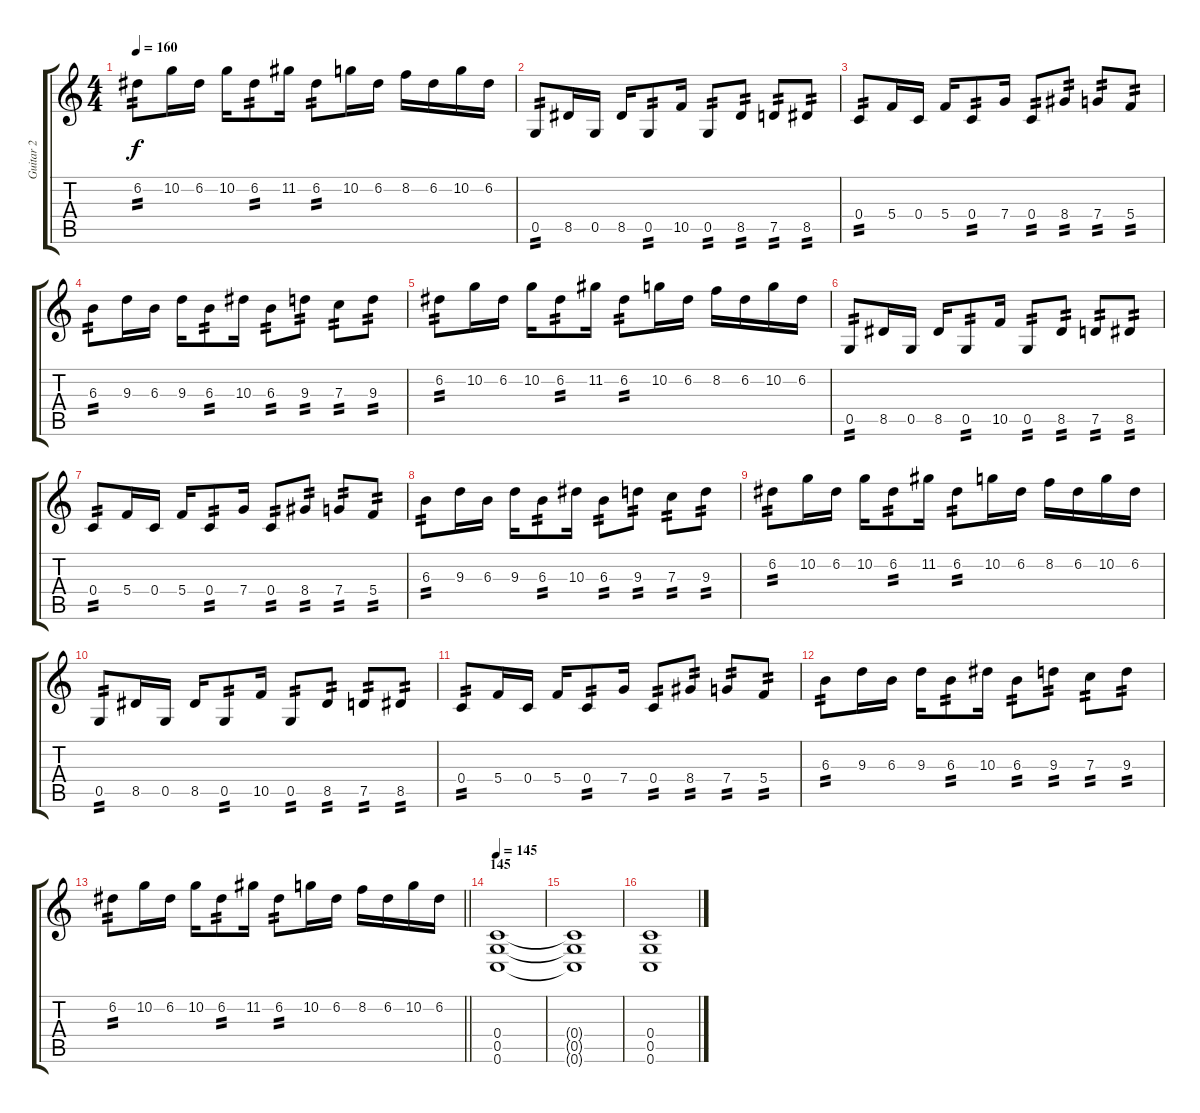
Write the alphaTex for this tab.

\track ("Guitar 2" "Guitar 2") {instrument distortionguitar}
\staff {score tabs}
\tuning (D4 A3 F3 C3 G2 C2) {hide}
\ts (4 4)
\tempo 160
\clef g2
\ks c
6.2.8{tp 2 dy f} 10.2.16 6.2.16 10.2.16 6.2.8{tp 2} 11.2.16 6.2.8{tp 2} 10.2.16 6.2.16 8.2.16 6.2.16 10.2.16 6.2.16 |
0.5.8{tp 2} 8.5.16 0.5.16 8.5.16 0.5.8{tp 2} 10.5.16 0.5.8{tp 2} 8.5.8{tp 2} 7.5.8{tp 2} 8.5.8{tp 2} |
0.4.8{tp 2} 5.4.16 0.4.16 5.4.16 0.4.8{tp 2} 7.4.16 0.4.8{tp 2} 8.4.8{tp 2} 7.4.8{tp 2} 5.4.8{tp 2} |
6.3.8{tp 2} 9.3.16 6.3.16 9.3.16 6.3.8{tp 2} 10.3.16 6.3.8{tp 2} 9.3.8{tp 2} 7.3.8{tp 2} 9.3.8{tp 2} |
6.2.8{tp 2} 10.2.16 6.2.16 10.2.16 6.2.8{tp 2} 11.2.16 6.2.8{tp 2} 10.2.16 6.2.16 8.2.16 6.2.16 10.2.16 6.2.16 |
0.5.8{tp 2} 8.5.16 0.5.16 8.5.16 0.5.8{tp 2} 10.5.16 0.5.8{tp 2} 8.5.8{tp 2} 7.5.8{tp 2} 8.5.8{tp 2} |
0.4.8{tp 2} 5.4.16 0.4.16 5.4.16 0.4.8{tp 2} 7.4.16 0.4.8{tp 2} 8.4.8{tp 2} 7.4.8{tp 2} 5.4.8{tp 2} |
6.3.8{tp 2} 9.3.16 6.3.16 9.3.16 6.3.8{tp 2} 10.3.16 6.3.8{tp 2} 9.3.8{tp 2} 7.3.8{tp 2} 9.3.8{tp 2} |
6.2.8{tp 2} 10.2.16 6.2.16 10.2.16 6.2.8{tp 2} 11.2.16 6.2.8{tp 2} 10.2.16 6.2.16 8.2.16 6.2.16 10.2.16 6.2.16 |
0.5.8{tp 2} 8.5.16 0.5.16 8.5.16 0.5.8{tp 2} 10.5.16 0.5.8{tp 2} 8.5.8{tp 2} 7.5.8{tp 2} 8.5.8{tp 2} |
0.4.8{tp 2} 5.4.16 0.4.16 5.4.16 0.4.8{tp 2} 7.4.16 0.4.8{tp 2} 8.4.8{tp 2} 7.4.8{tp 2} 5.4.8{tp 2} |
6.3.8{tp 2} 9.3.16 6.3.16 9.3.16 6.3.8{tp 2} 10.3.16 6.3.8{tp 2} 9.3.8{tp 2} 7.3.8{tp 2} 9.3.8{tp 2} |
\barLineRight lightlight
6.2.8{tp 2} 10.2.16 6.2.16 10.2.16 6.2.8{tp 2} 11.2.16 6.2.8{tp 2} 10.2.16 6.2.16 8.2.16 6.2.16 10.2.16 6.2.16 |
\section ("" "145")
\tempo 145
(0.4 0.5 0.6).1 |
(0.4{t} 0.5{t} 0.6{t}).1 |
(0.4 0.5 0.6).1
